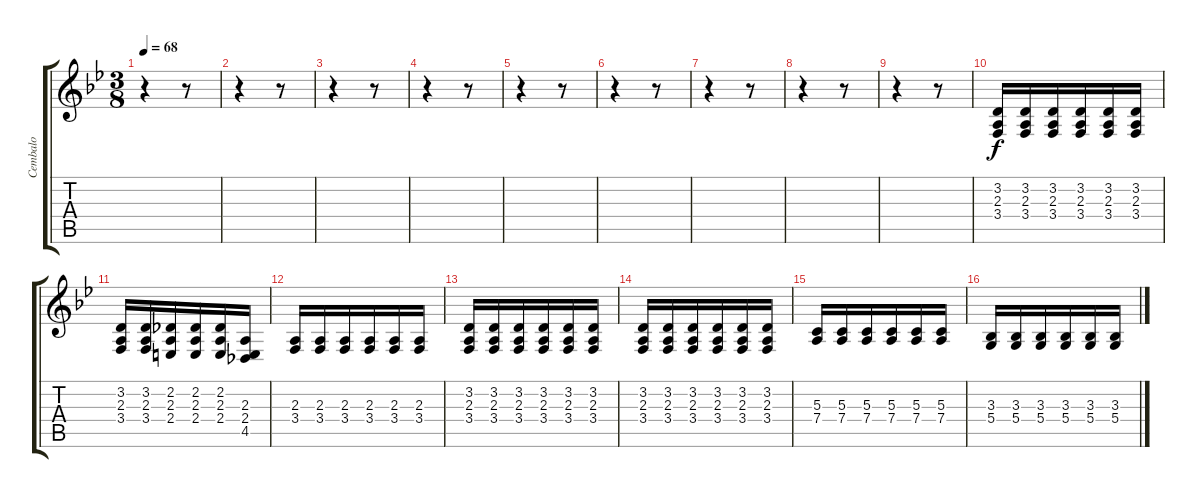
\track ("Cembalo" "Cembalo") {instrument harpsichord}
\staff {score tabs}
\tuning (E4 B3 G3 D3 A2 E2) {hide}
\ts (3 8)
\tempo 68
\clef g2
\ks bb
r.4{dy p} r.8 |
r.4 r.8 |
r.4 r.8 |
r.4 r.8 |
r.4 r.8 |
r.4 r.8 |
r.4 r.8 |
r.4 r.8 |
r.4 r.8 |
(3.2 2.3 3.4).16{dy f} (3.2 2.3 3.4).16 (3.2 2.3 3.4).16 (3.2 2.3 3.4).16 (3.2 2.3 3.4).16 (3.2 2.3 3.4).16 |
(3.2 2.3 3.4).16 (3.2 2.3 3.4).16 (2.2 2.3 2.4).16 (2.2 2.3 2.4).16 (2.2 2.3 2.4).16 (2.3 2.4 4.5).16 |
(2.3 3.4).16 (2.3 3.4).16 (2.3 3.4).16 (2.3 3.4).16 (2.3 3.4).16 (2.3 3.4).16 |
(3.2 2.3 3.4).16 (3.2 2.3 3.4).16 (3.2 2.3 3.4).16 (3.2 2.3 3.4).16 (3.2 2.3 3.4).16 (3.2 2.3 3.4).16 |
(3.2 2.3 3.4).16 (3.2 2.3 3.4).16 (3.2 2.3 3.4).16 (3.2 2.3 3.4).16 (3.2 2.3 3.4).16 (3.2 2.3 3.4).16 |
(5.3 7.4).16 (5.3 7.4).16 (5.3 7.4).16 (5.3 7.4).16 (5.3 7.4).16 (5.3 7.4).16 |
(3.3 5.4).16 (3.3 5.4).16 (3.3 5.4).16 (3.3 5.4).16 (3.3 5.4).16 (3.3 5.4).16
